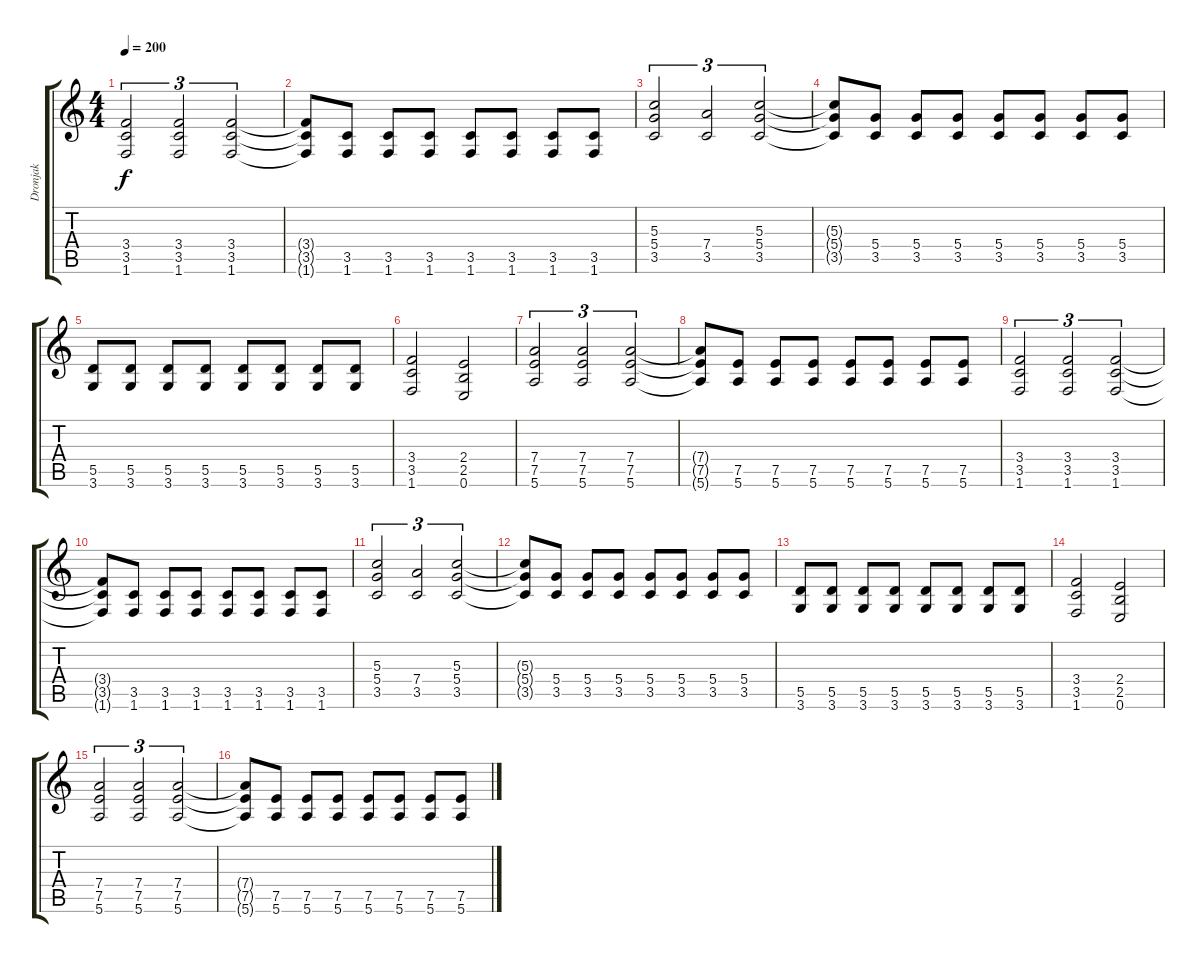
\track ("Dronjak" "Dronjak") {instrument distortionguitar}
\staff {score tabs}
\tuning (E4 B3 G3 D3 A2 E2) {hide}
\ts (4 4)
\tempo 200
\clef g2
\ks c
(3.4 3.5 1.6).2{tu (3 2) dy f} (3.4 3.5 1.6).2{tu (3 2)} (3.4 3.5 1.6).2{tu (3 2)} |
(3.4{t} 3.5{t} 1.6{t}).8 (3.5 1.6).8 (3.5 1.6).8 (3.5 1.6).8 (3.5 1.6).8 (3.5 1.6).8 (3.5 1.6).8 (3.5 1.6).8 |
(5.3 5.4 3.5).2{tu (3 2)} (7.4 3.5).2{tu (3 2)} (5.3 5.4 3.5).2{tu (3 2)} |
(5.3{t} 5.4{t} 3.5{t}).8 (5.4 3.5).8 (5.4 3.5).8 (5.4 3.5).8 (5.4 3.5).8 (5.4 3.5).8 (5.4 3.5).8 (5.4 3.5).8 |
(5.5 3.6).8 (5.5 3.6).8 (5.5 3.6).8 (5.5 3.6).8 (5.5 3.6).8 (5.5 3.6).8 (5.5 3.6).8 (5.5 3.6).8 |
(3.4 3.5 1.6).2 (2.4 2.5 0.6).2 |
(7.4 7.5 5.6).2{tu (3 2)} (7.4 7.5 5.6).2{tu (3 2)} (7.4 7.5 5.6).2{tu (3 2)} |
(7.4{t} 7.5{t} 5.6{t}).8 (7.5 5.6).8 (7.5 5.6).8 (7.5 5.6).8 (7.5 5.6).8 (7.5 5.6).8 (7.5 5.6).8 (7.5 5.6).8 |
(3.4 3.5 1.6).2{tu (3 2)} (3.4 3.5 1.6).2{tu (3 2)} (3.4 3.5 1.6).2{tu (3 2)} |
(3.4{t} 3.5{t} 1.6{t}).8 (3.5 1.6).8 (3.5 1.6).8 (3.5 1.6).8 (3.5 1.6).8 (3.5 1.6).8 (3.5 1.6).8 (3.5 1.6).8 |
(5.3 5.4 3.5).2{tu (3 2)} (7.4 3.5).2{tu (3 2)} (5.3 5.4 3.5).2{tu (3 2)} |
(5.3{t} 5.4{t} 3.5{t}).8 (5.4 3.5).8 (5.4 3.5).8 (5.4 3.5).8 (5.4 3.5).8 (5.4 3.5).8 (5.4 3.5).8 (5.4 3.5).8 |
(5.5 3.6).8 (5.5 3.6).8 (5.5 3.6).8 (5.5 3.6).8 (5.5 3.6).8 (5.5 3.6).8 (5.5 3.6).8 (5.5 3.6).8 |
(3.4 3.5 1.6).2 (2.4 2.5 0.6).2 |
(7.4 7.5 5.6).2{tu (3 2)} (7.4 7.5 5.6).2{tu (3 2)} (7.4 7.5 5.6).2{tu (3 2)} |
(7.4{t} 7.5{t} 5.6{t}).8 (7.5 5.6).8 (7.5 5.6).8 (7.5 5.6).8 (7.5 5.6).8 (7.5 5.6).8 (7.5 5.6).8 (7.5 5.6).8
